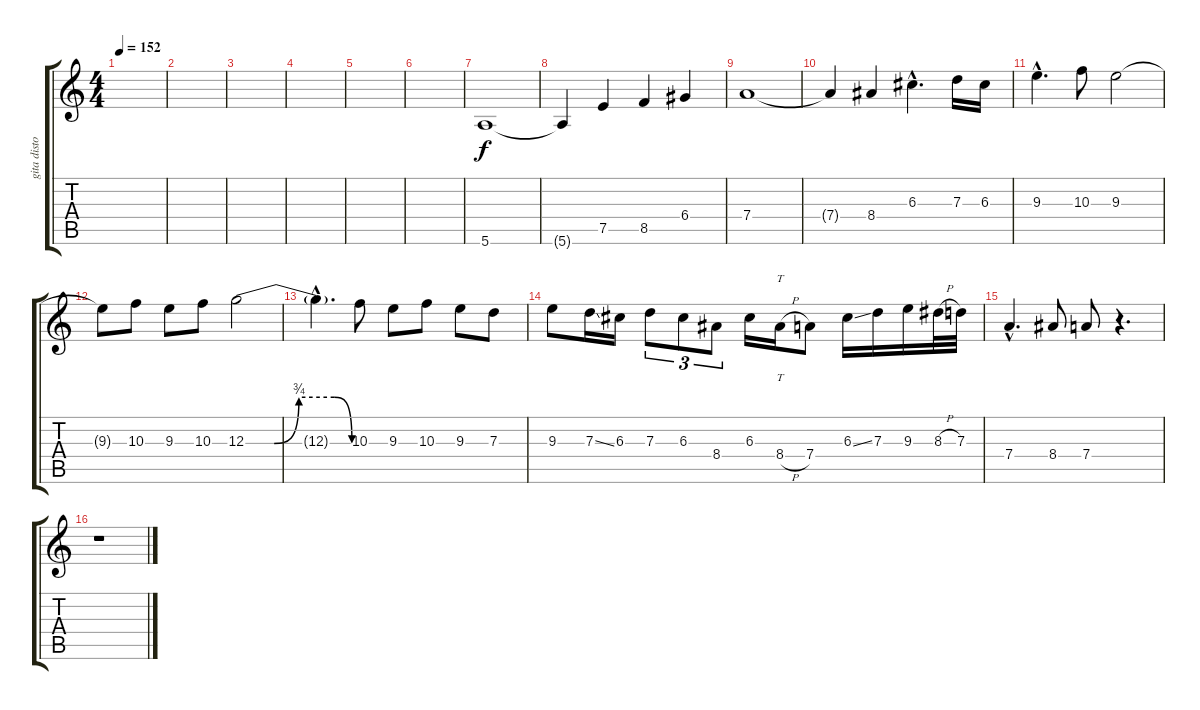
\track ("gita distortion" "gita disto") {instrument overdrivenguitar}
\staff {score tabs}
\tuning (E4 B3 G3 D3 A2 E2) {hide}
\ts (4 4)
\tempo 152
\clef g2
\ks c
|
|
|
|
|
|
5.6.1 |
5.6{t}.4 7.5.4 8.5.4 6.4.4 |
7.4.1 |
7.4{t}.4 8.4.4 6.3{hac}.4{d} 7.3.16 6.3.16 |
9.3{hac}.4{d} 10.3.8 9.3.2 |
9.3{t}.8 10.3.8 9.3.8 10.3.8 12.3{be (custom 0 0 16 0 30 3 50 3 60 0)}.2 |
12.3{hac t}.4{d} 10.3.8 9.3.8 10.3.8 9.3.8 7.3.8 |
9.3.8 7.3{ss}.16 6.3.16 7.3.8{tu (3 2)} 6.3.8{tu (3 2)} 8.4.8{tu (3 2)} 6.3.16 8.4{h}.16{tt} 7.4.8 6.3{ss}.16 7.3.16 9.3.16 8.3{h}.32 7.3.32 |
7.4{hac}.4{d} 8.4.8 7.4.8 r.4{d} |
r.1
